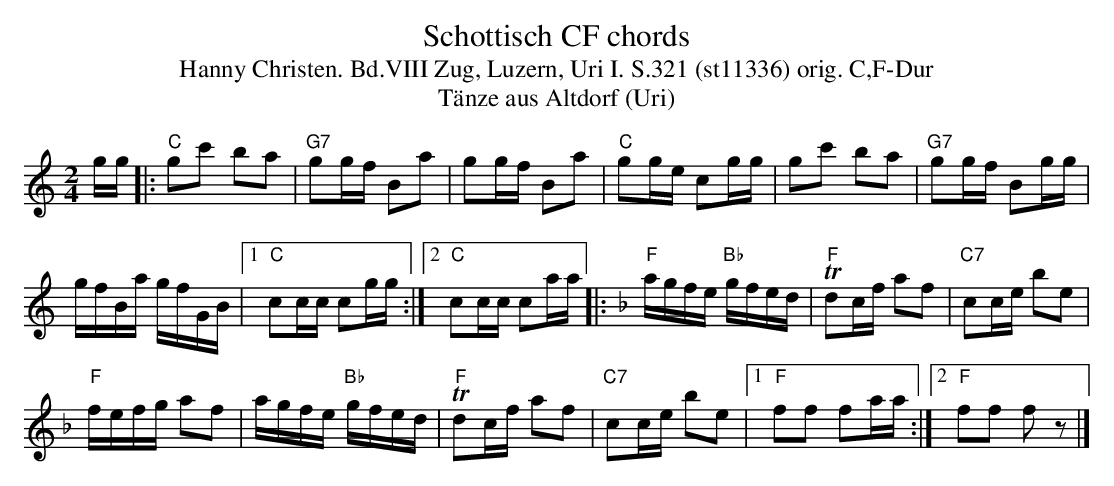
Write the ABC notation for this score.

X:1
T: Schottisch CF chords
T:Hanny Christen. Bd.VIII Zug, Luzern, Uri I. S.321 (st11336) orig. C,F-Dur
T: T\"anze aus Altdorf (Uri)
M:2/4
L:1/16
K:C %%MIDI gchordon
gg |: "C"g2c'2 b2a2 | "G7"g2gf B2a2 | g2gf B2a2 | "C"g2ge c2gg | g2c'2 b2a2 | "G7"g2gf B2gg |
gfBa gfGB |1 "C"c2cc c2gg :|2 "C"c2cc c2aa |: [K:F] "F"agfe "Bb"gfed | "F"Td2cf a2f2 | "C7"c2ce b2e2 |
"F"fefg a2f2 | agfe "Bb"gfed | "F"Td2cf a2f2 | "C7"c2ce b2e2 |1 "F"f2f2 f2aa :|2 "F"f2f2 f2z2 |]
